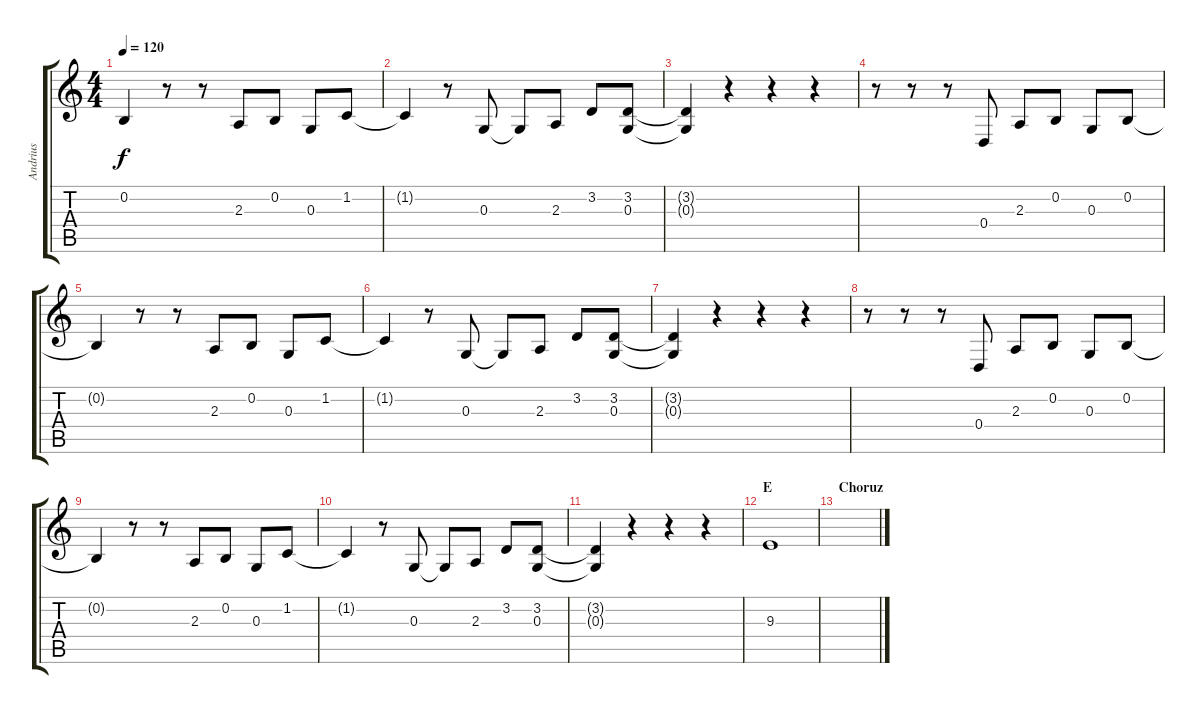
\track ("Andrius" "Andrius") {instrument pad4choir}
\staff {score tabs}
\tuning (E4 B3 G3 D3 A2 E2) {hide}
\ts (4 4)
\tempo 120
\clef g2
\ks c
0.2{t}.4{dy f} r.8 r.8 2.3.8 0.2.8 0.3.8 1.2.8 |
1.2{t}.4 r.8 0.3.8 0.3{t}.8 2.3.8 3.2.8 (3.2 0.3).8 |
(3.2{t} 0.3{t}).4 r.4 r.4 r.4 |
r.8 r.8 r.8 0.4.8 2.3.8 0.2.8 0.3.8 0.2.8 |
0.2{t}.4 r.8 r.8 2.3.8 0.2.8 0.3.8 1.2.8 |
1.2{t}.4 r.8 0.3.8 0.3{t}.8 2.3.8 3.2.8 (3.2 0.3).8 |
(3.2{t} 0.3{t}).4 r.4 r.4 r.4 |
r.8 r.8 r.8 0.4.8 2.3.8 0.2.8 0.3.8 0.2.8 |
0.2{t}.4 r.8 r.8 2.3.8 0.2.8 0.3.8 1.2.8 |
1.2{t}.4 r.8 0.3.8 0.3{t}.8 2.3.8 3.2.8 (3.2 0.3).8 |
(3.2{t} 0.3{t}).4 r.4 r.4 r.4 |
\section ("" "E")
9.3.1 |
\section ("" "Choruz")
